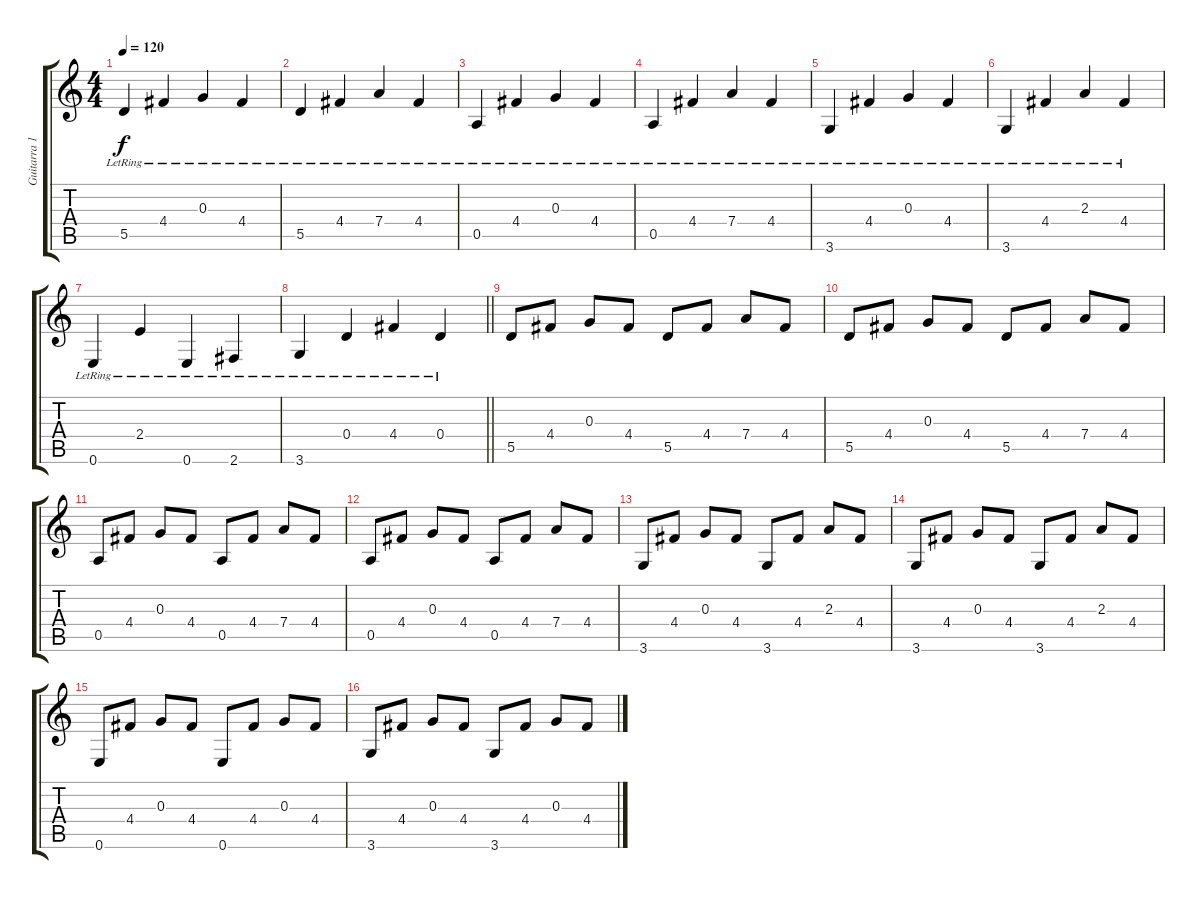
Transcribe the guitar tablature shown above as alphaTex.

\track ("Guitarra 1" "Guitarra 1") {instrument acousticguitarsteel}
\staff {score tabs}
\tuning (E4 B3 G3 D3 A2 E2) {hide}
\ts (4 4)
\tempo 120
\clef g2
\ks c
5.5{lr}.4{dy f} 4.4{lr}.4 0.3{lr}.4 4.4{lr}.4 |
5.5{lr}.4 4.4{lr}.4 7.4{lr}.4 4.4{lr}.4 |
0.5{lr}.4 4.4{lr}.4 0.3{lr}.4 4.4{lr}.4 |
0.5{lr}.4 4.4{lr}.4 7.4{lr}.4 4.4{lr}.4 |
3.6{lr}.4 4.4{lr}.4 0.3{lr}.4 4.4{lr}.4 |
3.6{lr}.4 4.4{lr}.4 2.3{lr}.4 4.4{lr}.4 |
0.6{lr}.4 2.4{lr}.4 0.6{lr}.4 2.6{lr}.4 |
\barLineRight lightlight
3.6{lr}.4 0.4{lr}.4 4.4{lr}.4 0.4{lr}.4 |
\section ("" "")
5.5.8 4.4.8 0.3.8 4.4.8 5.5.8 4.4.8 7.4.8 4.4.8 |
5.5.8 4.4.8 0.3.8 4.4.8 5.5.8 4.4.8 7.4.8 4.4.8 |
0.5.8 4.4.8 0.3.8 4.4.8 0.5.8 4.4.8 7.4.8 4.4.8 |
0.5.8 4.4.8 0.3.8 4.4.8 0.5.8 4.4.8 7.4.8 4.4.8 |
3.6.8 4.4.8 0.3.8 4.4.8 3.6.8 4.4.8 2.3.8 4.4.8 |
3.6.8 4.4.8 0.3.8 4.4.8 3.6.8 4.4.8 2.3.8 4.4.8 |
0.6.8 4.4.8 0.3.8 4.4.8 0.6.8 4.4.8 0.3.8 4.4.8 |
3.6.8 4.4.8 0.3.8 4.4.8 3.6.8 4.4.8 0.3.8 4.4.8
